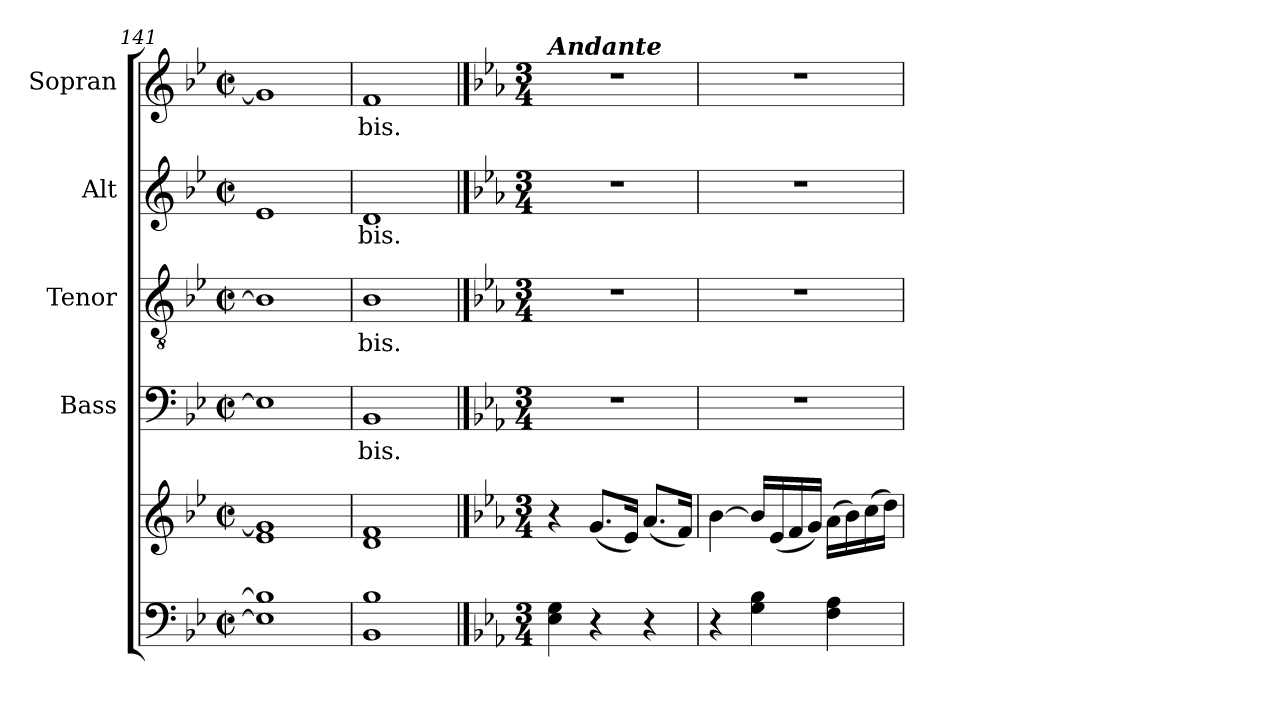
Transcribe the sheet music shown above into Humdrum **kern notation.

**kern	**kern	**kern	**text	**kern	**text	**kern	**text	**kern	**text
*part5	*part5	*part4	*part4	*part3	*part3	*part2	*part2	*part1	*part1
*staff6	*staff5	*staff4	*staff4	*staff3	*staff3	*staff2	*staff2	*staff1	*staff1
*	*	*I"Bass	*	*I"Tenor	*	*I"Alt	*	*I"Sopran	*
*	*	*I'B.	*	*I'T.	*	*I'A.	*	*I'S.	*
*clefF4	*clefG2	*clefF4	*	*clefGv2	*	*clefG2	*	*clefG2	*
*k[b-e-]	*k[b-e-]	*k[b-e-]	*	*k[b-e-]	*	*k[b-e-]	*	*k[b-e-]	*
*B-:	*B-:	*B-:	*	*B-:	*	*B-:	*	*B-:	*
*M2/2	*M2/2	*M2/2	*	*M2/2	*	*M2/2	*	*M2/2	*
*met(c|)	*met(c|)	*met(c|)	*	*met(c|)	*	*met(c|)	*	*met(c|)	*
=141	=141	=141	=141	=141	=141	=141	=141	=141	=141
1E-] 1B-]	1e- 1g]	1E-]	.	1B-]	.	1e-	.	1g]	.
=142	=142	=142	=142	=142	=142	=142	=142	=142	=142
!	!	!	!LO:LY:b	!	!LO:LY:b	!	!LO:LY:b	!	!LO:LY:b
1BB- 1B-	1d 1f	1BB-	-bis.	1B-	-bis.	1d	-bis.	1f	-bis.
!!LO:PB:g=z
==143	==143	==143	==143	==143	==143	==143	==143	==143	==143
*k[b-e-a-]	*k[b-e-a-]	*k[b-e-a-]	*	*k[b-e-a-]	*	*k[b-e-a-]	*	*k[b-e-a-]	*
*E-:	*E-:	*E-:	*	*E-:	*	*E-:	*	*E-:	*
*M3/4	*M3/4	*M3/4	*	*M3/4	*	*M3/4	*	*M3/4	*
!	!	!	!	!	!	!	!	!LO:TX:a:Bi:t=Andante	!
4E-\ 4G\	4r	2.r	.	2.r	.	2.r	.	2.r	.
4r	(<8.g/L	.	.	.	.	.	.	.	.
.	16e-/Jk)	.	.	.	.	.	.	.	.
4r	(<8.a-/L	.	.	.	.	.	.	.	.
.	16f/Jk)	.	.	.	.	.	.	.	.
=144	=144	=144	=144	=144	=144	=144	=144	=144	=144
4r	[4b-\	2.r	.	2.r	.	2.r	.	2.r	.
4G\ 4B-\	16b-/LL]	.	.	.	.	.	.	.	.
.	(<16e-/	.	.	.	.	.	.	.	.
.	16f/	.	.	.	.	.	.	.	.
.	16g/JJ)	.	.	.	.	.	.	.	.
4F\ 4A-\	(>16a-\LL	.	.	.	.	.	.	.	.
.	16b-\)	.	.	.	.	.	.	.	.
.	(>16cc\	.	.	.	.	.	.	.	.
.	16dd\JJ)	.	.	.	.	.	.	.	.
=	=	=	=	=	=	=	=	=	=
*-	*-	*-	*-	*-	*-	*-	*-	*-	*-
